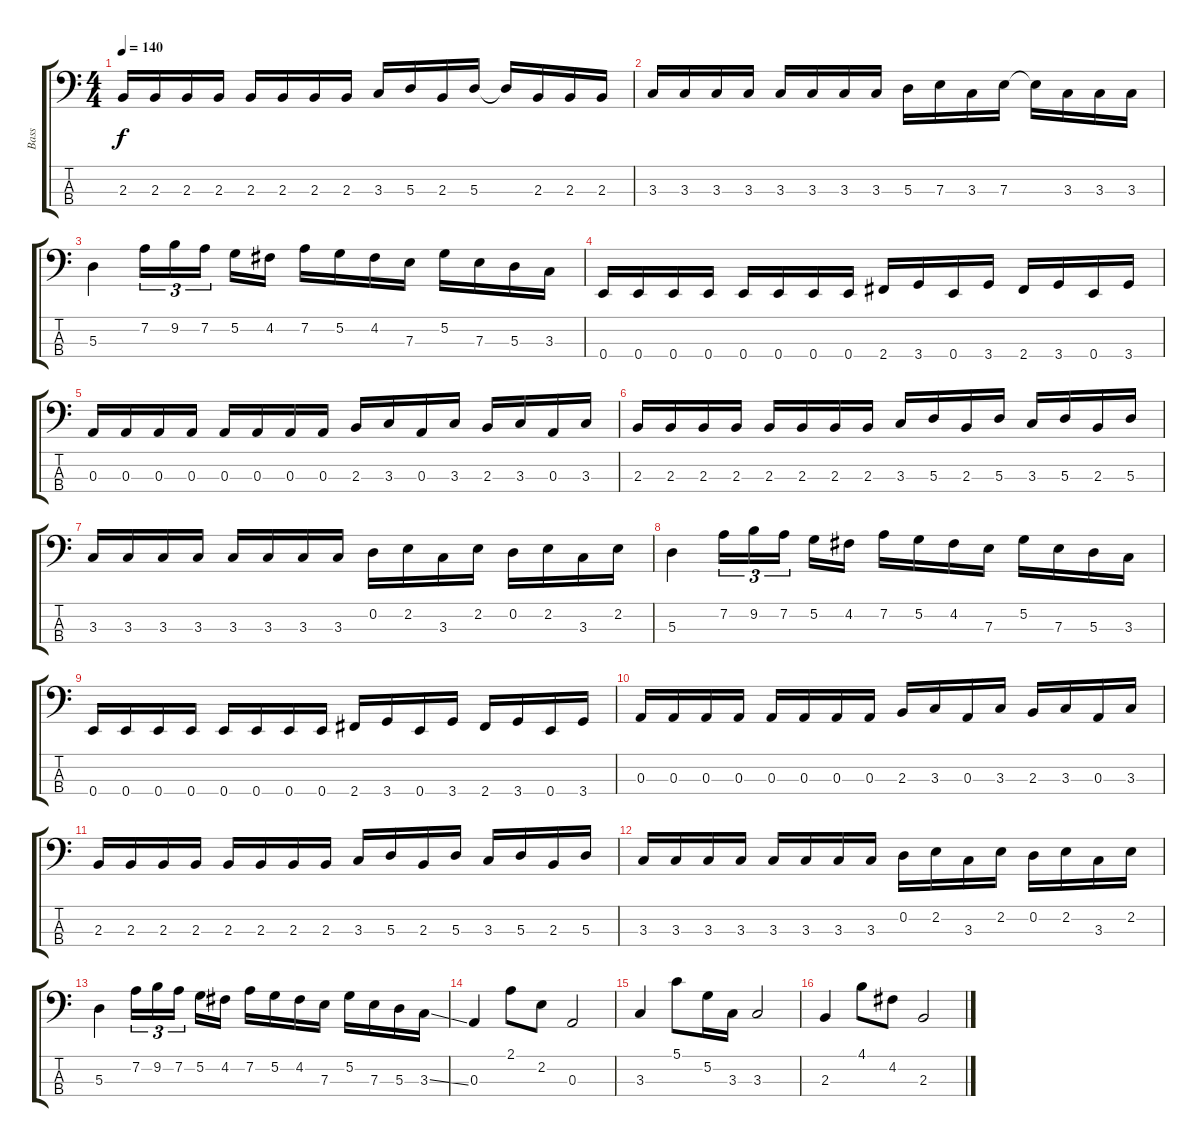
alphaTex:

\track ("Bass" "Bass") {instrument electricbassfinger}
\staff {score tabs}
\tuning (G2 D2 A1 E1) {hide}
\ts (4 4)
\tempo 140
\clef f4
\ks c
2.3.16{dy f} 2.3.16 2.3.16 2.3.16 2.3.16 2.3.16 2.3.16 2.3.16 3.3.16 5.3.16 2.3.16 5.3.16 5.3{t}.16 2.3.16 2.3.16 2.3.16 |
3.3.16 3.3.16 3.3.16 3.3.16 3.3.16 3.3.16 3.3.16 3.3.16 5.3.16 7.3.16 3.3.16 7.3.16 7.3{t}.16 3.3.16 3.3.16 3.3.16 |
5.3.4 7.2.16{tu (3 2)} 9.2.16{tu (3 2)} 7.2.16{tu (3 2)} 5.2.16 4.2.16 7.2.16 5.2.16 4.2.16 7.3.16 5.2.16 7.3.16 5.3.16 3.3.16 |
0.4.16 0.4.16 0.4.16 0.4.16 0.4.16 0.4.16 0.4.16 0.4.16 2.4.16 3.4.16 0.4.16 3.4.16 2.4.16 3.4.16 0.4.16 3.4.16 |
0.3.16 0.3.16 0.3.16 0.3.16 0.3.16 0.3.16 0.3.16 0.3.16 2.3.16 3.3.16 0.3.16 3.3.16 2.3.16 3.3.16 0.3.16 3.3.16 |
2.3.16 2.3.16 2.3.16 2.3.16 2.3.16 2.3.16 2.3.16 2.3.16 3.3.16 5.3.16 2.3.16 5.3.16 3.3.16 5.3.16 2.3.16 5.3.16 |
3.3.16 3.3.16 3.3.16 3.3.16 3.3.16 3.3.16 3.3.16 3.3.16 0.2.16 2.2.16 3.3.16 2.2.16 0.2.16 2.2.16 3.3.16 2.2.16 |
5.3.4 7.2.16{tu (3 2)} 9.2.16{tu (3 2)} 7.2.16{tu (3 2)} 5.2.16 4.2.16 7.2.16 5.2.16 4.2.16 7.3.16 5.2.16 7.3.16 5.3.16 3.3.16 |
0.4.16 0.4.16 0.4.16 0.4.16 0.4.16 0.4.16 0.4.16 0.4.16 2.4.16 3.4.16 0.4.16 3.4.16 2.4.16 3.4.16 0.4.16 3.4.16 |
0.3.16 0.3.16 0.3.16 0.3.16 0.3.16 0.3.16 0.3.16 0.3.16 2.3.16 3.3.16 0.3.16 3.3.16 2.3.16 3.3.16 0.3.16 3.3.16 |
2.3.16 2.3.16 2.3.16 2.3.16 2.3.16 2.3.16 2.3.16 2.3.16 3.3.16 5.3.16 2.3.16 5.3.16 3.3.16 5.3.16 2.3.16 5.3.16 |
3.3.16 3.3.16 3.3.16 3.3.16 3.3.16 3.3.16 3.3.16 3.3.16 0.2.16 2.2.16 3.3.16 2.2.16 0.2.16 2.2.16 3.3.16 2.2.16 |
5.3.4 7.2.16{tu (3 2)} 9.2.16{tu (3 2)} 7.2.16{tu (3 2)} 5.2.16 4.2.16 7.2.16 5.2.16 4.2.16 7.3.16 5.2.16 7.3.16 5.3.16 3.3{ss}.16 |
0.3.4 2.1.8 2.2.8 0.3.2 |
3.3.4 5.1.8 5.2.16 3.3.16 3.3.2 |
2.3.4 4.1.8 4.2.8 2.3.2
